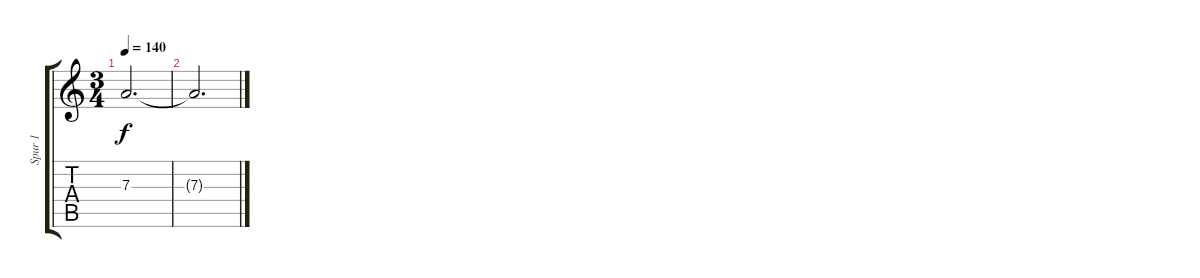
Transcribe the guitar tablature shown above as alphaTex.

\track ("Spur 1" "Spur 1") {instrument distortionguitar}
\staff {score tabs}
\tuning (B3 Gb3 D3 A2 E2 B1) {hide}
\ts (3 4)
\tempo 140
\clef g2
\ks c
7.3.2{d dy f} |
7.3{t}.2{d}
